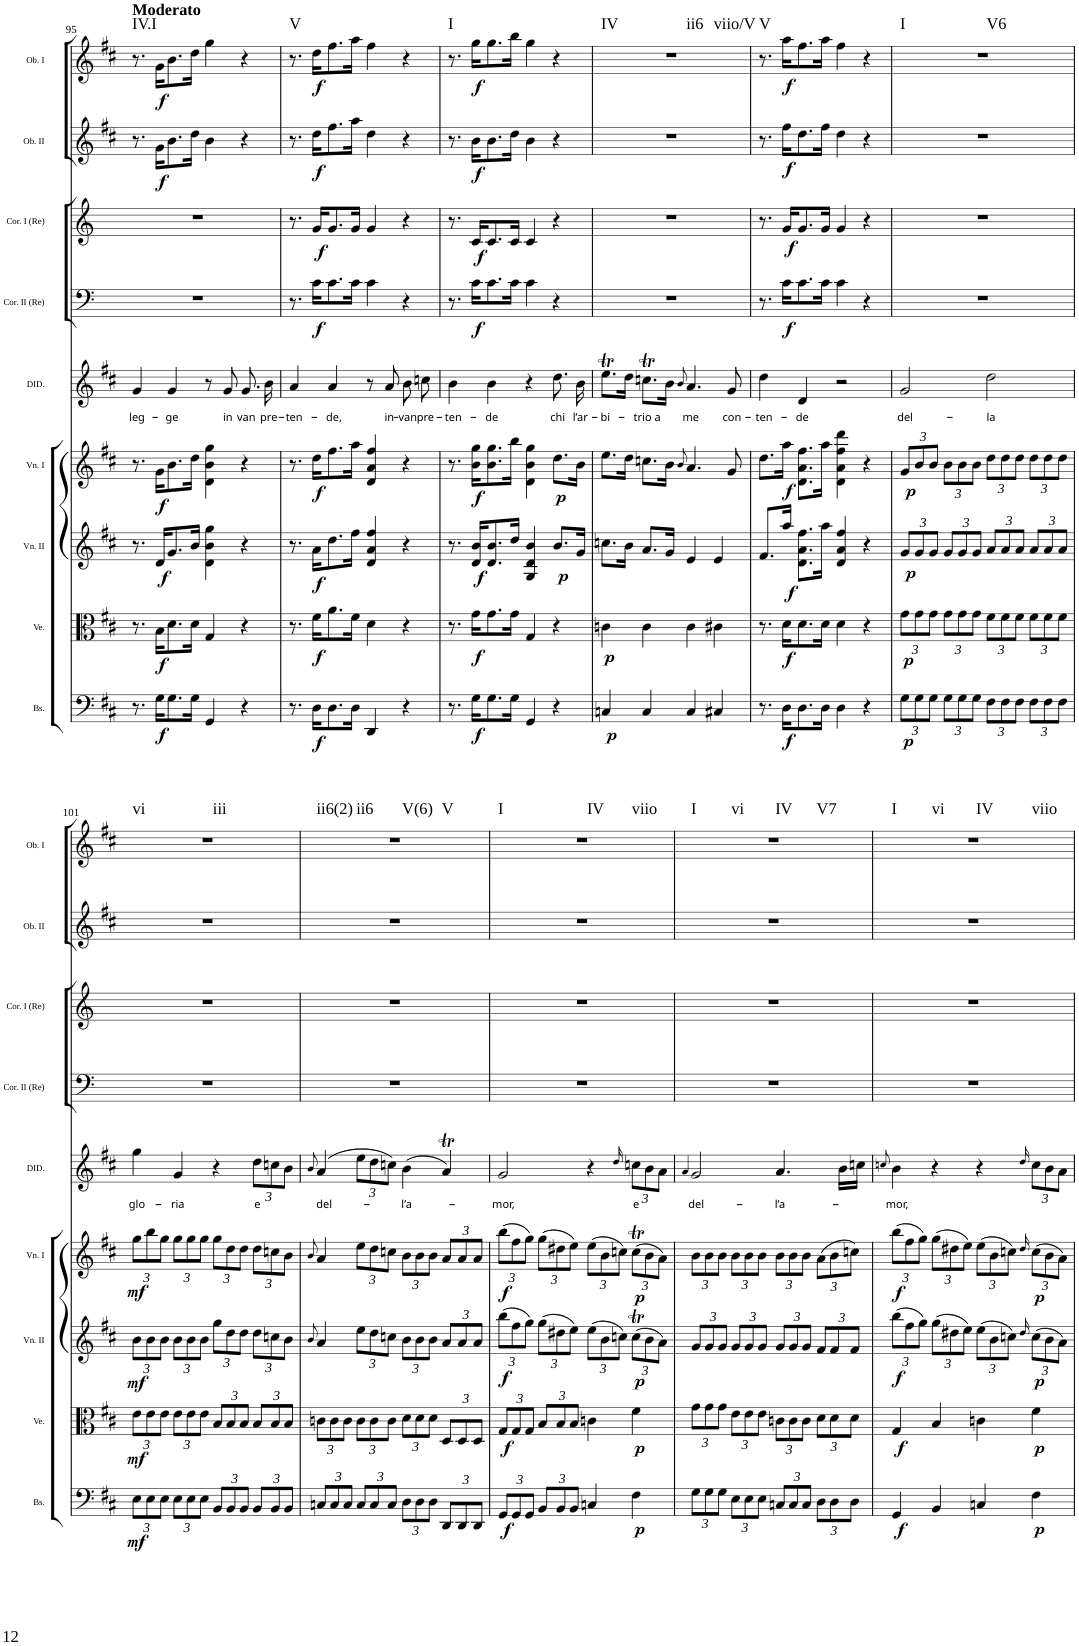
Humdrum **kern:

**kern	**dynam	**kern	**dynam	**kern	**dynam	**kern	**dynam	**kern	**text	**kern	**dynam	**kern	**dynam	**kern	**dynam	**kern	**dynam	**harte
*part9	*part9	*part8	*part8	*part7	*part7	*part6	*part6	*part5	*part5	*part4	*part4	*part3	*part3	*part2	*part2	*part1	*part1	*part1
*staff9	*staff9	*staff8	*staff8	*staff7	*staff7	*staff6	*staff6	*staff5	*staff5	*staff4	*staff4	*staff3	*staff3	*staff2	*staff2	*staff1	*staff1	*
*I"Bassi	*	*I"Viole	*	*I"Violino II	*	*I"Violino I	*	*I"DIDONE	*	*I"Corno II en Re	*	*I"Corno I en Re	*	*I"Oboe II	*	*I"Oboe I	*	*
*I'Bs.	*	*I'Ve.	*	*I'Vn. II	*	*I'Vn. I	*	*I'DID.	*	*I'Cor. II (Re)	*	*I'Cor. I (Re)	*	*I'Ob. II	*	*I'Ob. I	*	*
!!LO:PB:g=z
*clefF4	*	*clefC3	*	*clefG2	*	*clefG2	*	*clefG2	*	*clefF4	*	*clefG2	*	*clefG2	*	*clefG2	*	*
*	*	*	*	*	*	*	*	*	*	*Trd-1c-2	*	*Trd-1c-2	*	*	*	*	*	*
*k[f#c#]	*	*k[f#c#]	*	*k[f#c#]	*	*k[f#c#]	*	*k[f#c#]	*	*k[]	*	*k[]	*	*k[f#c#]	*	*k[f#c#]	*	*
*D:	*	*D:	*	*D:	*	*D:	*	*D:	*	*	*	*	*	*D:	*	*D:	*	*
*M4/4	*	*M4/4	*	*M4/4	*	*M4/4	*	*M4/4	*	*M4/4	*	*M4/4	*	*M4/4	*	*M4/4	*	*
*met(c)	*	*met(c)	*	*met(c)	*	*met(c)	*	*met(c)	*	*met(c)	*	*met(c)	*	*met(c)	*	*met(c)	*	*
=95	=95	=95	=95	=95	=95	=95	=95	=95	=95	=95	=95	=95	=95	=95	=95	=95	=95	=95
!	!	!	!	!	!	!	!	!	!	!	!	!	!	!	!	!LO:TX:a:B:t=Moderato	!	!
!	!	!	!	!	!	!	!	!	!LO:LY:b	!	!	!	!	!	!	!	!	!LO:H:kt=IV.I
8.r	.	8.r	.	8.r	.	8.r	.	4g/	leg-	1r	.	1r	.	8.r	.	8.r	.	N
!	!LO:DY:b	!	!LO:DY:b	!	!LO:DY:b	!	!LO:DY:b	!	!	!	!	!	!	!	!LO:DY:b	!	!LO:DY:b	!
16G\KL	f	16B\KL	f	16d/KL	f	16g\KL	f	.	.	.	.	.	.	16g\KL	f	16g\KL	f	.
!	!	!	!	!	!	!	!	!	!LO:LY:b	!	!	!	!	!	!	!	!	!
8.G\	.	8.d\	.	8.g/	.	8.b\	.	4g/	-ge	.	.	.	.	8.b\	.	8.b\	.	.
16G\Jk	.	16d\Jk	.	16b/Jk	.	16dd\Jk	.	.	.	.	.	.	.	16dd\Jk	.	16dd\Jk	.	.
4GG/	.	4G/	.	4d\ 4b\ 4gg\	.	4d\ 4b\ 4gg\	.	8r	.	.	.	.	.	4b\	.	4gg\	.	.
!	!	!	!	!	!	!	!	!	!LO:LY:b	!	!	!	!	!	!	!	!	!
.	.	.	.	.	.	.	.	8g/	in	.	.	.	.	.	.	.	.	.
!	!	!	!	!	!	!	!	!	!LO:LY:b	!	!	!	!	!	!	!	!	!
4r	.	4r	.	4r	.	4r	.	8.g/	van	.	.	.	.	4r	.	4r	.	.
!	!	!	!	!	!	!	!	!	!LO:LY:b	!	!	!	!	!	!	!	!	!
.	.	.	.	.	.	.	.	16b\	pre-	.	.	.	.	.	.	.	.	.
=96	=96	=96	=96	=96	=96	=96	=96	=96	=96	=96	=96	=96	=96	=96	=96	=96	=96	=96
!	!	!	!	!	!	!	!	!	!LO:LY:b	!	!	!	!	!	!	!	!	!LO:H:kt=V
8.r	.	8.r	.	8.r	.	8.r	.	4a/	-ten-	8.r	.	8.r	.	8.r	.	8.r	.	N
!	!LO:DY:b	!	!LO:DY:b	!	!LO:DY:b	!	!LO:DY:b	!	!	!	!LO:DY:b	!	!LO:DY:b	!	!LO:DY:b	!	!LO:DY:b	!
16D\KL	f	16f#\KL	f	16a\KL	f	16dd\KL	f	.	.	16c\KL	f	16g/KL	f	16dd\KL	f	16dd\KL	f	.
!	!	!	!	!	!	!	!	!	!LO:LY:b	!	!	!	!	!	!	!	!	!
8.D\	.	8.a\	.	8.dd\	.	8.ff#\	.	4a/	-de,	8.c\	.	8.g/	.	8.ff#\	.	8.ff#\	.	.
16D\Jk	.	16f#\Jk	.	16ff#\Jk	.	16aa\Jk	.	.	.	16c\Jk	.	16g/Jk	.	16aa\Jk	.	16aa\Jk	.	.
4DD/	.	4d\	.	4d/ 4a/ 4ff#/	.	4d/ 4a/ 4ff#/	.	8r	.	4c\	.	4g/	.	4dd\	.	4ff#\	.	.
!	!	!	!	!	!	!	!	!	!LO:LY:b	!	!	!	!	!	!	!	!	!
.	.	.	.	.	.	.	.	8a/	in-	.	.	.	.	.	.	.	.	.
!	!	!	!	!	!	!	!	!	!LO:LY:b	!	!	!	!	!	!	!	!	!
4r	.	4r	.	4r	.	4r	.	8b\	-van	4r	.	4r	.	4r	.	4r	.	.
!	!	!	!	!	!	!	!	!	!LO:LY:b	!	!	!	!	!	!	!	!	!
.	.	.	.	.	.	.	.	8ccn\	pre-	.	.	.	.	.	.	.	.	.
=97	=97	=97	=97	=97	=97	=97	=97	=97	=97	=97	=97	=97	=97	=97	=97	=97	=97	=97
!	!	!	!	!	!	!	!	!	!LO:LY:b	!	!	!	!	!	!	!	!	!LO:H:kt=I
8.r	.	8.r	.	8.r	.	8.r	.	4b\	-ten-	8.r	.	8.r	.	8.r	.	8.r	.	N
!	!LO:DY:b	!	!LO:DY:b	!	!LO:DY:b	!	!LO:DY:b	!	!	!	!LO:DY:b	!	!LO:DY:b	!	!LO:DY:b	!	!LO:DY:b	!
16G\KL	f	16g\KL	f	16d/ 16b/KL	f	16b\ 16gg\KL	f	.	.	16c\KL	f	16c/KL	f	16b\KL	f	16gg\KL	f	.
!	!	!	!	!	!	!	!	!	!LO:LY:b	!	!	!	!	!	!	!	!	!
8.G\	.	8.g\	.	8.d/ 8.b/	.	8.b\ 8.gg\	.	4b\	-de	8.c\	.	8.c/	.	8.b\	.	8.gg\	.	.
16G\Jk	.	16g\Jk	.	16dd/Jk	.	16bb\Jk	.	.	.	16c\Jk	.	16c/Jk	.	16dd\Jk	.	16bb\Jk	.	.
4GG/	.	4G/	.	4G/ 4d/ 4b/	.	4d\ 4b\ 4gg\	.	4r	.	4c\	.	4c/	.	4b\	.	4gg\	.	.
!	!	!	!	!	!LO:DY:b	!	!LO:DY:b	!	!LO:LY:b	!	!	!	!	!	!	!	!	!
4r	.	4r	.	8.b/L	p	8.dd\L	p	8.dd\	chi	4r	.	4r	.	4r	.	4r	.	.
!	!	!	!	!	!	!	!	!	!LO:LY:b	!	!	!	!	!	!	!	!	!
.	.	.	.	16g/Jk	.	16b\Jk	.	16b\	l’ar-	.	.	.	.	.	.	.	.	.
=98	=98	=98	=98	=98	=98	=98	=98	=98	=98	=98	=98	=98	=98	=98	=98	=98	=98	=98
!	!LO:DY:b	!	!LO:DY:b	!	!	!	!	!	!LO:LY:b	!	!	!	!	!	!	!	!	!LO:H:n=1:kt=IV
!	!	!	!	!	!	!	!	!	!	!	!	!	!	!	!	!	!	!LO:H:n=2:kt=ii6
!	!	!	!	!	!	!	!	!	!	!	!	!	!	!	!	!	!	!LO:H:n=3:kt=viio/V
4Cn/	p	4cn\	p	8.ccn\L	.	8.ee\L	.	8.eeT\L	-bi-	1r	.	1r	.	1r	.	1r	.	N N N
.	.	.	.	16b\Jk	.	16dd\Jk	.	16dd\Jk	.	.	.	.	.	.	.	.	.	.
!	!	!	!	!	!	!	!	!	!LO:LY:b	!	!	!	!	!	!	!	!	!
4C/	.	4c\	.	8.a/L	.	8.ccn\L	.	8.ccnT\L	trio a	.	.	.	.	.	.	.	.	.
.	.	.	.	16g/Jk	.	16b\Jk	.	16b\Jk	.	.	.	.	.	.	.	.	.	.
.	.	.	.	.	.	8qb/	.	8qb/	.	.	.	.	.	.	.	.	.	.
!	!	!	!	!	!	!	!	!	!LO:LY:b	!	!	!	!	!	!	!	!	!
4C/	.	4c\	.	4e/	.	4.a/	.	4.a/	me	.	.	.	.	.	.	.	.	.
4C#X/	.	4c#X\	.	4e/	.	.	.	.	.	.	.	.	.	.	.	.	.	.
!	!	!	!	!	!	!	!	!	!LO:LY:b	!	!	!	!	!	!	!	!	!
.	.	.	.	.	.	8g/	.	8g/	con-	.	.	.	.	.	.	.	.	.
=99	=99	=99	=99	=99	=99	=99	=99	=99	=99	=99	=99	=99	=99	=99	=99	=99	=99	=99
!	!	!	!	!	!	!	!	!	!LO:LY:b	!	!	!	!	!	!	!	!	!LO:H:kt=V
8.r	.	8.r	.	8.f#/L	.	8.dd\L	.	4dd\	-ten-	8.r	.	8.r	.	8.r	.	8.r	.	N
!	!LO:DY:b	!	!LO:DY:b	!	!LO:DY:b	!	!LO:DY:b	!	!	!	!LO:DY:b	!	!LO:DY:b	!	!LO:DY:b	!	!LO:DY:b	!
16D\KL	f	16d\KL	f	16aa/Jk	f	16aa\Jk	f	.	.	16c\KL	f	16g/KL	f	16ff#\KL	f	16aa\KL	f	.
!	!	!	!	!	!	!	!	!	!LO:LY:b	!	!	!	!	!	!	!	!	!
8.D\	.	8.d\	.	8.d\ 8.a\ 8.ff#\L	.	8.d\ 8.a\ 8.ff#\L	.	4d/	-de	8.c\	.	8.g/	.	8.dd\	.	8.ff#\	.	.
16D\Jk	.	16d\Jk	.	16aa\Jk	.	16aa\Jk	.	.	.	16c\Jk	.	16g/Jk	.	16ff#\Jk	.	16aa\Jk	.	.
4D\	.	4d\	.	4d/ 4a/ 4ff#/	.	4d\ 4a\ 4ff#\ 4ddd\	.	2r	.	4c\	.	4g/	.	4dd\	.	4ff#\	.	.
4r	.	4r	.	4r	.	4r	.	.	.	4r	.	4r	.	4r	.	4r	.	.
=100	=100	=100	=100	=100	=100	=100	=100	=100	=100	=100	=100	=100	=100	=100	=100	=100	=100	=100
*Xbrackettup	*	*Xbrackettup	*	*Xbrackettup	*	*Xbrackettup	*	*	*	*	*	*	*	*	*	*	*	*
!	!LO:DY:b	!	!LO:DY:b	!	!LO:DY:b	!	!LO:DY:b	!	!LO:LY:b	!	!	!	!	!	!	!	!	!LO:H:n=1:kt=I
!	!	!	!	!	!	!	!	!	!	!	!	!	!	!	!	!	!	!LO:H:n=2:kt=V6
12G\L	p	12g\L	p	12g/L	p	12g/L	p	2g/	del-	1r	.	1r	.	1r	.	1r	.	N N
12G\	.	12g\	.	12g/	.	12b/	.	.	.	.	.	.	.	.	.	.	.	.
12G\J	.	12g\J	.	12g/J	.	12b/J	.	.	.	.	.	.	.	.	.	.	.	.
12G\L	.	12g\L	.	12g/L	.	12b\L	.	.	.	.	.	.	.	.	.	.	.	.
12G\	.	12g\	.	12g/	.	12b\	.	.	.	.	.	.	.	.	.	.	.	.
12G\J	.	12g\J	.	12g/J	.	12b\J	.	.	.	.	.	.	.	.	.	.	.	.
!	!	!	!	!	!	!	!	!	!LO:LY:b	!	!	!	!	!	!	!	!	!
12F#\L	.	12f#\L	.	12a/L	.	12dd\L	.	2dd\	-la	.	.	.	.	.	.	.	.	.
12F#\	.	12f#\	.	12a/	.	12dd\	.	.	.	.	.	.	.	.	.	.	.	.
12F#\J	.	12f#\J	.	12a/J	.	12dd\J	.	.	.	.	.	.	.	.	.	.	.	.
12F#\L	.	12f#\L	.	12a/L	.	12dd\L	.	.	.	.	.	.	.	.	.	.	.	.
12F#\	.	12f#\	.	12a/	.	12dd\	.	.	.	.	.	.	.	.	.	.	.	.
12F#\J	.	12f#\J	.	12a/J	.	12dd\J	.	.	.	.	.	.	.	.	.	.	.	.
!!LO:LB:g=z
=101	=101	=101	=101	=101	=101	=101	=101	=101	=101	=101	=101	=101	=101	=101	=101	=101	=101	=101
!	!LO:DY:b	!	!LO:DY:b	!	!LO:DY:b	!	!LO:DY:b	!	!LO:LY:b	!	!	!	!	!	!	!	!	!LO:H:n=1:kt=vi
!	!	!	!	!	!	!	!	!	!	!	!	!	!	!	!	!	!	!LO:H:n=2:kt=iii
12E\L	mf	12e\L	mf	12b\L	mf	12gg\L	mf	4gg\	glo-	1r	.	1r	.	1r	.	1r	.	N N
12E\	.	12e\	.	12b\	.	12bb\	.	.	.	.	.	.	.	.	.	.	.	.
12E\J	.	12e\J	.	12b\J	.	12gg\J	.	.	.	.	.	.	.	.	.	.	.	.
!	!	!	!	!	!	!	!	!	!LO:LY:b	!	!	!	!	!	!	!	!	!
12E\L	.	12e\L	.	12b\L	.	12gg\L	.	4g/	-ria	.	.	.	.	.	.	.	.	.
12E\	.	12e\	.	12b\	.	12gg\	.	.	.	.	.	.	.	.	.	.	.	.
12E\J	.	12e\J	.	12b\J	.	12gg\J	.	.	.	.	.	.	.	.	.	.	.	.
12BB/L	.	12B/L	.	12gg\L	.	12gg\L	.	4r	.	.	.	.	.	.	.	.	.	.
12BB/	.	12B/	.	12dd\	.	12dd\	.	.	.	.	.	.	.	.	.	.	.	.
12BB/J	.	12B/J	.	12dd\J	.	12dd\J	.	.	.	.	.	.	.	.	.	.	.	.
*	*	*	*	*	*	*	*	*Xbrackettup	*	*	*	*	*	*	*	*	*	*
!	!	!	!	!	!	!	!	!	!LO:LY:b	!	!	!	!	!	!	!	!	!
12BB/L	.	12B/L	.	12dd\L	.	12dd\L	.	12dd\L	e	.	.	.	.	.	.	.	.	.
12BB/	.	12B/	.	12ccn\	.	12ccn\	.	12ccn\	.	.	.	.	.	.	.	.	.	.
12BB/J	.	12B/J	.	12b\J	.	12b\J	.	12b\J	.	.	.	.	.	.	.	.	.	.
=102	=102	=102	=102	=102	=102	=102	=102	=102	=102	=102	=102	=102	=102	=102	=102	=102	=102	=102
.	.	.	.	8qb/	.	8qb/	.	8qb/	.	.	.	.	.	.	.	.	.	.
!	!	!	!	!	!	!	!	!	!LO:LY:b	!	!	!	!	!	!	!	!	!LO:H:n=1:kt=ii6(2)
!	!	!	!	!	!	!	!	!	!	!	!	!	!	!	!	!	!	!LO:H:n=2:kt=ii6
!	!	!	!	!	!	!	!	!	!	!	!	!	!	!	!	!	!	!LO:H:n=3:kt=V(6)
!	!	!	!	!	!	!	!	!	!	!	!	!	!	!	!	!	!	!LO:H:n=4:kt=V
12Cn/L	.	12cn\L	.	4a/	.	4a/	.	(>4a/	del-	1r	.	1r	.	1r	.	1r	.	N N N N
12C/	.	12c\	.	.	.	.	.	.	.	.	.	.	.	.	.	.	.	.
12C/J	.	12c\J	.	.	.	.	.	.	.	.	.	.	.	.	.	.	.	.
12C/L	.	12c\L	.	12ee\L	.	12ee\L	.	12ee\L	.	.	.	.	.	.	.	.	.	.
12C/	.	12c\	.	12dd\	.	12dd\	.	12dd\	.	.	.	.	.	.	.	.	.	.
12C/J	.	12c\J	.	12ccn\J	.	12ccn\J	.	12ccn\J)	.	.	.	.	.	.	.	.	.	.
!	!	!	!	!	!	!	!	!	!LO:LY:b	!	!	!	!	!	!	!	!	!
12D\L	.	12d\L	.	12b\L	.	12b\L	.	(>4b\	-l’a-	.	.	.	.	.	.	.	.	.
12D\	.	12d\	.	12b\	.	12b\	.	.	.	.	.	.	.	.	.	.	.	.
12D\J	.	12d\J	.	12b\J	.	12b\J	.	.	.	.	.	.	.	.	.	.	.	.
12DD/L	.	12D/L	.	12a/L	.	12a/L	.	4aT/)	.	.	.	.	.	.	.	.	.	.
12DD/	.	12D/	.	12a/	.	12a/	.	.	.	.	.	.	.	.	.	.	.	.
12DD/J	.	12D/J	.	12a/J	.	12a/J	.	.	.	.	.	.	.	.	.	.	.	.
=103	=103	=103	=103	=103	=103	=103	=103	=103	=103	=103	=103	=103	=103	=103	=103	=103	=103	=103
!	!LO:DY:b	!	!LO:DY:b	!	!LO:DY:b	!	!LO:DY:b	!	!LO:LY:b	!	!	!	!	!	!	!	!	!LO:H:n=1:kt=I
!	!	!	!	!	!	!	!	!	!	!	!	!	!	!	!	!	!	!LO:H:n=2:kt=IV
!	!	!	!	!	!	!	!	!	!	!	!	!	!	!	!	!	!	!LO:H:n=3:kt=viio
12GG/L	f	12G/L	f	(>12bb\L	f	(>12bb\L	f	2g/	-mor,	1r	.	1r	.	1r	.	1r	.	N N N
12GG/	.	12G/	.	12ff#\	.	12ff#\	.	.	.	.	.	.	.	.	.	.	.	.
12GG/J	.	12G/J	.	12gg\J)	.	12gg\J)	.	.	.	.	.	.	.	.	.	.	.	.
12BB/L	.	12B/L	.	(>12gg\L	.	(>12gg\L	.	.	.	.	.	.	.	.	.	.	.	.
12BB/	.	12B/	.	12dd#X\	.	12dd#X\	.	.	.	.	.	.	.	.	.	.	.	.
12BB/J	.	12B/J	.	12ee\J)	.	12ee\J)	.	.	.	.	.	.	.	.	.	.	.	.
4Cn/	.	4cn\	.	(>12ee\L	.	(>12ee\L	.	4r	.	.	.	.	.	.	.	.	.	.
.	.	.	.	12b\	.	12b\	.	.	.	.	.	.	.	.	.	.	.	.
.	.	.	.	12ccn\J)	.	12ccn\J)	.	.	.	.	.	.	.	.	.	.	.	.
.	.	.	.	.	.	.	.	16qdd/	.	.	.	.	.	.	.	.	.	.
!	!LO:DY:b	!	!LO:DY:b	!	!LO:DY:b	!	!LO:DY:b	!	!LO:LY:b	!	!	!	!	!	!	!	!	!
4F#\	p	4f#\	p	(>12ccT\L	p	(>12ccT\L	p	12ccn\L	e	.	.	.	.	.	.	.	.	.
.	.	.	.	12b\	.	12b\	.	12b\	.	.	.	.	.	.	.	.	.	.
.	.	.	.	12a\J)	.	12a\J)	.	12a\J	.	.	.	.	.	.	.	.	.	.
=104	=104	=104	=104	=104	=104	=104	=104	=104	=104	=104	=104	=104	=104	=104	=104	=104	=104	=104
.	.	.	.	.	.	.	.	4qa/	.	.	.	.	.	.	.	.	.	.
!	!	!	!	!	!	!	!	!	!LO:LY:b	!	!	!	!	!	!	!	!	!LO:H:n=1:kt=I
!	!	!	!	!	!	!	!	!	!	!	!	!	!	!	!	!	!	!LO:H:n=2:kt=vi
!	!	!	!	!	!	!	!	!	!	!	!	!	!	!	!	!	!	!LO:H:n=3:kt=IV
!	!	!	!	!	!	!	!	!	!	!	!	!	!	!	!	!	!	!LO:H:n=4:kt=V7
12G\L	.	12g\L	.	12g/L	.	12b\L	.	2g/	del-	1r	.	1r	.	1r	.	1r	.	N N N N
12G\	.	12g\	.	12g/	.	12b\	.	.	.	.	.	.	.	.	.	.	.	.
12G\J	.	12g\J	.	12g/J	.	12b\J	.	.	.	.	.	.	.	.	.	.	.	.
12E\L	.	12e\L	.	12g/L	.	12b\L	.	.	.	.	.	.	.	.	.	.	.	.
12E\	.	12e\	.	12g/	.	12b\	.	.	.	.	.	.	.	.	.	.	.	.
12E\J	.	12e\J	.	12g/J	.	12b\J	.	.	.	.	.	.	.	.	.	.	.	.
!	!	!	!	!	!	!	!	!	!LO:LY:b	!	!	!	!	!	!	!	!	!
12Cn/L	.	12cn\L	.	12g/L	.	12b\L	.	4.a/	-l’a-	.	.	.	.	.	.	.	.	.
12C/	.	12c\	.	12g/	.	12b\	.	.	.	.	.	.	.	.	.	.	.	.
12C/J	.	12c\J	.	12g/J	.	12b\J	.	.	.	.	.	.	.	.	.	.	.	.
12D\L	.	12d\L	.	12f#/L	.	(>12a\L	.	.	.	.	.	.	.	.	.	.	.	.
12D\	.	12d\	.	12f#/	.	12b\	.	.	.	.	.	.	.	.	.	.	.	.
.	.	.	.	.	.	.	.	16b\LL	.	.	.	.	.	.	.	.	.	.
12D\J	.	12d\J	.	12f#/J	.	12ccn\J)	.	.	.	.	.	.	.	.	.	.	.	.
.	.	.	.	.	.	.	.	16ccn\JJ	.	.	.	.	.	.	.	.	.	.
=105	=105	=105	=105	=105	=105	=105	=105	=105	=105	=105	=105	=105	=105	=105	=105	=105	=105	=105
.	.	.	.	.	.	.	.	8qccn/	.	.	.	.	.	.	.	.	.	.
!	!LO:DY:b	!	!LO:DY:b	!	!LO:DY:b	!	!LO:DY:b	!	!LO:LY:b	!	!	!	!	!	!	!	!	!LO:H:n=1:kt=I
!	!	!	!	!	!	!	!	!	!	!	!	!	!	!	!	!	!	!LO:H:n=2:kt=vi
!	!	!	!	!	!	!	!	!	!	!	!	!	!	!	!	!	!	!LO:H:n=3:kt=IV
!	!	!	!	!	!	!	!	!	!	!	!	!	!	!	!	!	!	!LO:H:n=4:kt=viio
4GG/	f	4G/	f	(>12bb\L	f	(>12bb\L	f	4b\	-mor,	1r	.	1r	.	1r	.	1r	.	N N N N
.	.	.	.	12ff#\	.	12ff#\	.	.	.	.	.	.	.	.	.	.	.	.
.	.	.	.	12gg\J)	.	12gg\J)	.	.	.	.	.	.	.	.	.	.	.	.
4BB/	.	4B/	.	(>12gg\L	.	(>12gg\L	.	4r	.	.	.	.	.	.	.	.	.	.
.	.	.	.	12dd#X\	.	12dd#X\	.	.	.	.	.	.	.	.	.	.	.	.
.	.	.	.	12ee\J)	.	12ee\J)	.	.	.	.	.	.	.	.	.	.	.	.
4Cn/	.	4cn\	.	(>12ee\L	.	(>12ee\L	.	4r	.	.	.	.	.	.	.	.	.	.
.	.	.	.	12b\	.	12b\	.	.	.	.	.	.	.	.	.	.	.	.
.	.	.	.	12ccn\J)	.	12ccn\J)	.	.	.	.	.	.	.	.	.	.	.	.
.	.	.	.	16qdd#/	.	16qdd#/	.	16qdd/	.	.	.	.	.	.	.	.	.	.
!	!LO:DY:b	!	!LO:DY:b	!	!LO:DY:b	!	!LO:DY:b	!	!	!	!	!	!	!	!	!	!	!
4F#\	p	4f#\	p	(>12cc\L	p	(>12cc\L	p	12cc\L	.	.	.	.	.	.	.	.	.	.
.	.	.	.	12b\	.	12b\	.	12b\	.	.	.	.	.	.	.	.	.	.
.	.	.	.	12a\J)	.	12a\J)	.	12a\J	.	.	.	.	.	.	.	.	.	.
=	=	=	=	=	=	=	=	=	=	=	=	=	=	=	=	=	=	=
*-	*-	*-	*-	*-	*-	*-	*-	*-	*-	*-	*-	*-	*-	*-	*-	*-	*-	*-
